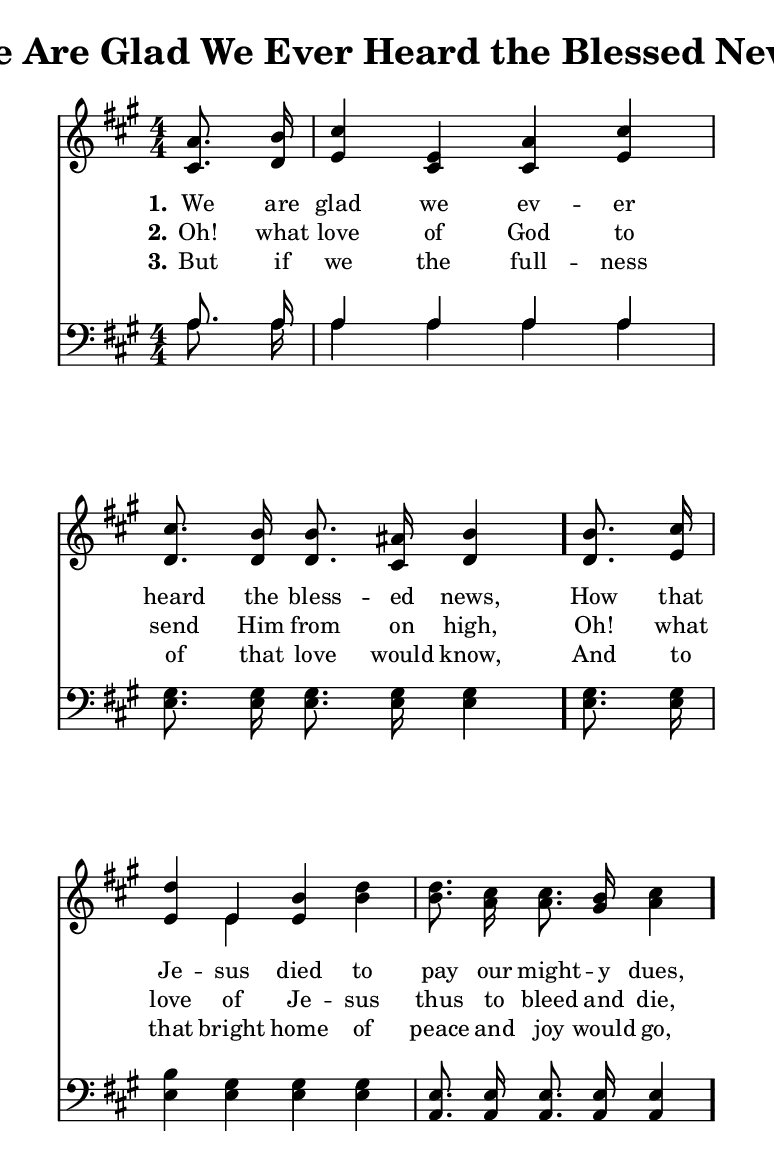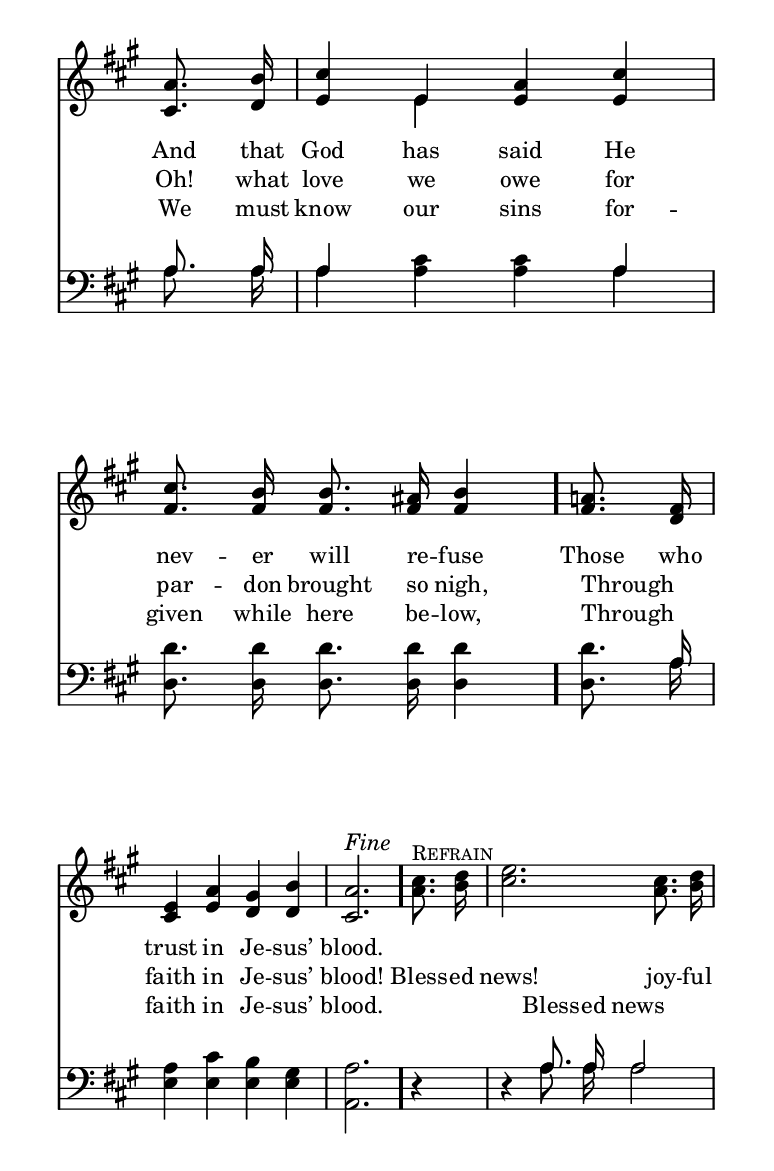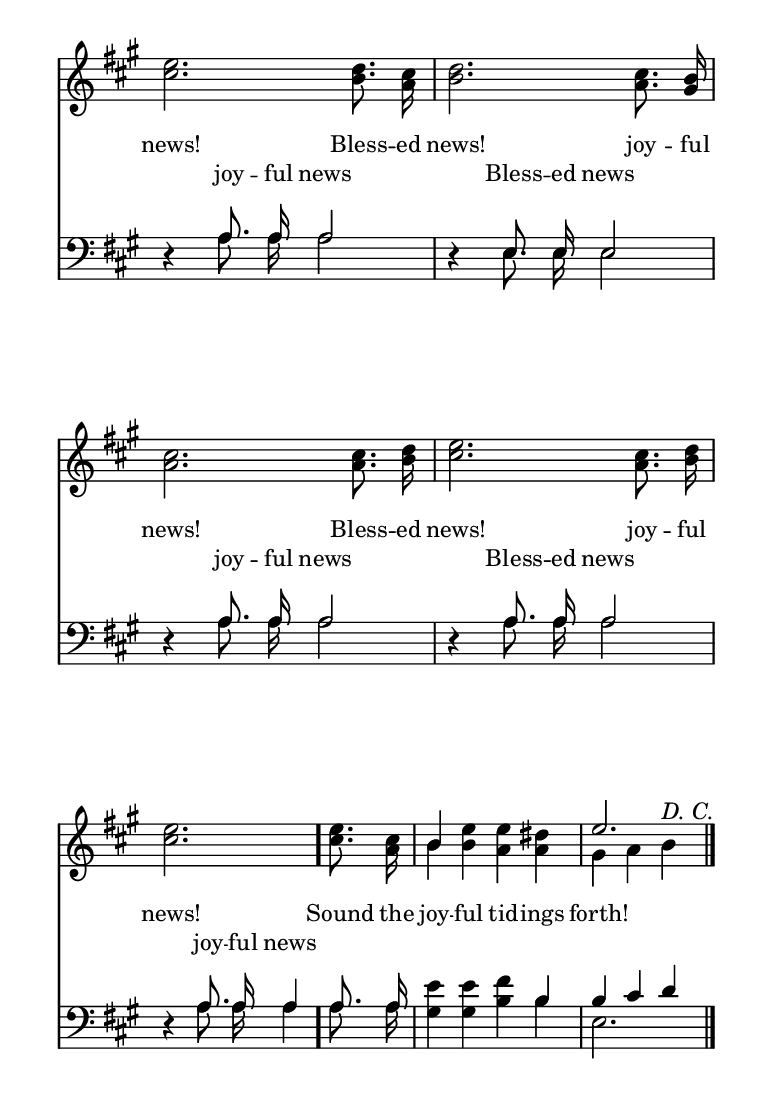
\include "common/global.ily"
\paper {
  \include "common/paper.ily"
  ragged-last-bottom = ##t
  page-count = #(cond (is-eogsized 2) (#t #f))
  system-count = #(cond (is-eogsized 6) (#t #f))
}

\header{
  %children
  hymnnumber = "365"
  title = "We Are Glad We Ever Heard the Blessed News"
  tunename = "Marching On"
  meter = ""
  poet = ""
  composer = ""
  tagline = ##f
}

global = {
  \include "common/overrides.ily"
  \override Staff.TimeSignature.style = #'numbered
  \time 4/4
  \override Score.MetronomeMark.transparent = ##t % hide all fermata changes too
  \tempo 4=90
  \key a \major
  \partial 4
  \autoBeamOff
}

patternA = { c8. c16 | c4 c c c | c8. c16 c8. c16 c4 }
patternB = { c8. c16 | c4 c c c | c2. }

patternC = { c8. c16 | c2. }
patternD = { r4 c8. c16 c2 }

notesSopranoFirst = {
\relative c'' {

  \changePitch \patternA { a b | cis e, a cis | cis b b ais b }
  \changePitch \patternA { b cis | d e, b' d | d cis cis b cis }
  \changePitch \patternA { a b | cis e, a cis | cis b b ais b }
  \changePitch \patternB { a fis | e a gis b | a^\markup{\italic Fine} }

}
}

notesSoprano = {
\global
\relative c'' {

  \notesSopranoFirst

  << s^\markup { \small \caps "Refrain" }
  \changePitch \patternC { cis d | e } >>
  \changePitch \patternC { cis d | e }
  \changePitch \patternC { d cis | d }
  \changePitch \patternC { cis b | cis }
  \changePitch \patternC { cis d | e }
  \changePitch \patternC { cis d | e }
  \changePitch \patternB { e cis | b e e dis | e }

  \bar "|."

}
}

notesAltoFirst = {
\relative e' {

  \changePitch \patternA { cis d | e cis cis e | d d d cis d }
  \changePitch \patternA { d e | e e e b' | b a a gis a }
  \changePitch \patternA { cis, d | e e e e | fis fis fis fis fis }
  \changePitch \patternB { fis d | cis e d d | cis }

}
}

notesAlto = {
\global
\relative e' {

  \notesAltoFirst

  \changePitch \patternC { a b | cis }
  \changePitch \patternC { a b | cis }
  \changePitch \patternC { b a | b }
  \changePitch \patternC { a gis | a }
  \changePitch \patternC { a b | cis }
  \changePitch \patternC { a b | cis }
  \changePitch \patternB { cis a | b b a a | } gis4 a b^\markup{\italic{D. C.}}

}
}

notesTenorFirst = {
\relative a {

  \changePitch \patternA { a a | a a a a | gis gis gis gis gis }
  \changePitch \patternA { gis gis | b gis gis gis | e e e e e }
  \changePitch \patternA { a a | a cis cis a | d d d d d }
  \changePitch \patternB { d a | a cis b gis | a }

}
}

notesTenor = {
\global
\relative a {

  \notesTenorFirst

  r4 |
  \changePitch \patternD { a a a | }
  \changePitch \patternD { a a a | }
  \changePitch \patternD { e e e | }
  \changePitch \patternD { a a a | }
  \changePitch \patternD { a a a | }
  \changePitch \patternD { a a } a4
  \changePitch \patternB { a a | e' e fis b, | } b4 cis d

}
}

notesBassFirst = {
\relative f {

  \changePitch \patternA { a a | a a a a | e e e e e }
  \changePitch \patternA { e e | e e e e | a, a a a a }
  \changePitch \patternA { a' a | a a a a | d, d d d d }
  \changePitch \patternB { d a' | e e e e | a, }

}
}

notesBass = {
\global
\relative f {

  \notesBassFirst

  r4 |
  \changePitch \patternD { a a a | }
  \changePitch \patternD { a a a | }
  \changePitch \patternD { e e e | }
  \changePitch \patternD { a a a | }
  \changePitch \patternD { a a a | }
  \changePitch \patternD { a a } a4
  \changePitch \patternB { a a | gis gis b b | e, }

}
}

Refrain = \lyricmode {

Bless -- ed news! joy -- ful news! % \bar is not appropriate
Bless -- ed news! joy -- ful news! % \bar is not appropriate
Bless -- ed news! joy -- ful news! \bar "."
Sound the joy -- ful tid -- ings forth! \bar "."

}

underWords = \lyricmode {

\repeat unfold 40 \skip 4
Bless -- ed news joy -- ful news
Bless -- ed news joy -- ful news
Bless -- ed news joy -- ful news

}

wordsA = \lyricmode {
\set stanza = "1."

We are glad we ev -- er heard the bless -- ed news, \bar "."
How that Je -- sus died to pay our might -- y dues, \bar "."
And that God has said He nev -- er will re -- fuse \bar "."
Those who trust in Je -- sus’ blood. \bar "."

}

wordsB = \lyricmode {
\set stanza = "2."

Oh! what love of God to send Him from on high,
Oh! what love of Je -- sus thus to bleed and die,
Oh! what love we owe for par -- don brought so nigh,
Through _ faith in Je -- sus’ blood!

\Refrain

}

wordsC = \lyricmode {
\set stanza = "3."

But if we the full -- ness of that love would know,
And to that bright home of peace and joy would go,
We must know our sins for -- given while here be -- low,
Through _ faith in Je -- sus’ blood.

}

\score {
  \context ChoirStaff <<
    \context Staff = upper <<
      \set Staff.autoBeaming = ##f
      \set ChoirStaff.systemStartDelimiter = #'SystemStartBar
      \set ChoirStaff.printPartCombineTexts = ##f
      \partcombine #'(2 . 9) \notesSoprano \notesAlto
      \context NullVoice = sopranos { \voiceOne << \notesSoprano >> }
      \context NullVoice = altos { \voiceTwo << \notesAlto >> }
      \context Lyrics = one   \lyricsto sopranos \wordsA
      \context Lyrics = two   \lyricsto sopranos \wordsB
      \context Lyrics = three \lyricsto sopranos \wordsC
    >>
    \context Staff = men <<
      \set Staff.autoBeaming = ##f
      \clef bass
      \set ChoirStaff.printPartCombineTexts = ##f
      \partcombine #'(2 . 9) \notesTenor \notesBass
      \context NullVoice = tenors { \voiceOne << \notesTenor >> }
      \context NullVoice = basses { \voiceTwo << \notesBass >> }
      \context Lyrics = three \with { alignAboveContext = men } \lyricsto tenors \underWords
    >>
  >>
  \layout {
    \include "common/layout.ily"
  }
}

\score {
  \context ChoirStaff <<
    \context Staff = upper <<
      \context Voice = sopranos { \voiceOne { \notesSoprano \notesSopranoFirst } }
      \context Voice = altos { \voiceTwo { \notesAlto \notesAltoFirst } }
    >>
    \context Staff = men <<
      \context Voice = tenors { \voiceOne { \notesTenor \notesTenorFirst } }
      \context Voice = basses { \voiceTwo { \notesBass \notesBassFirst } }
    >>
  >>
  \midi{
    \include "common/midi.ily"
  }
}

\version "2.19.49"  % necessary for upgrading to future LilyPond versions.

% vi:set et ts=2 sw=2 ai nocindent syntax=lilypond:
